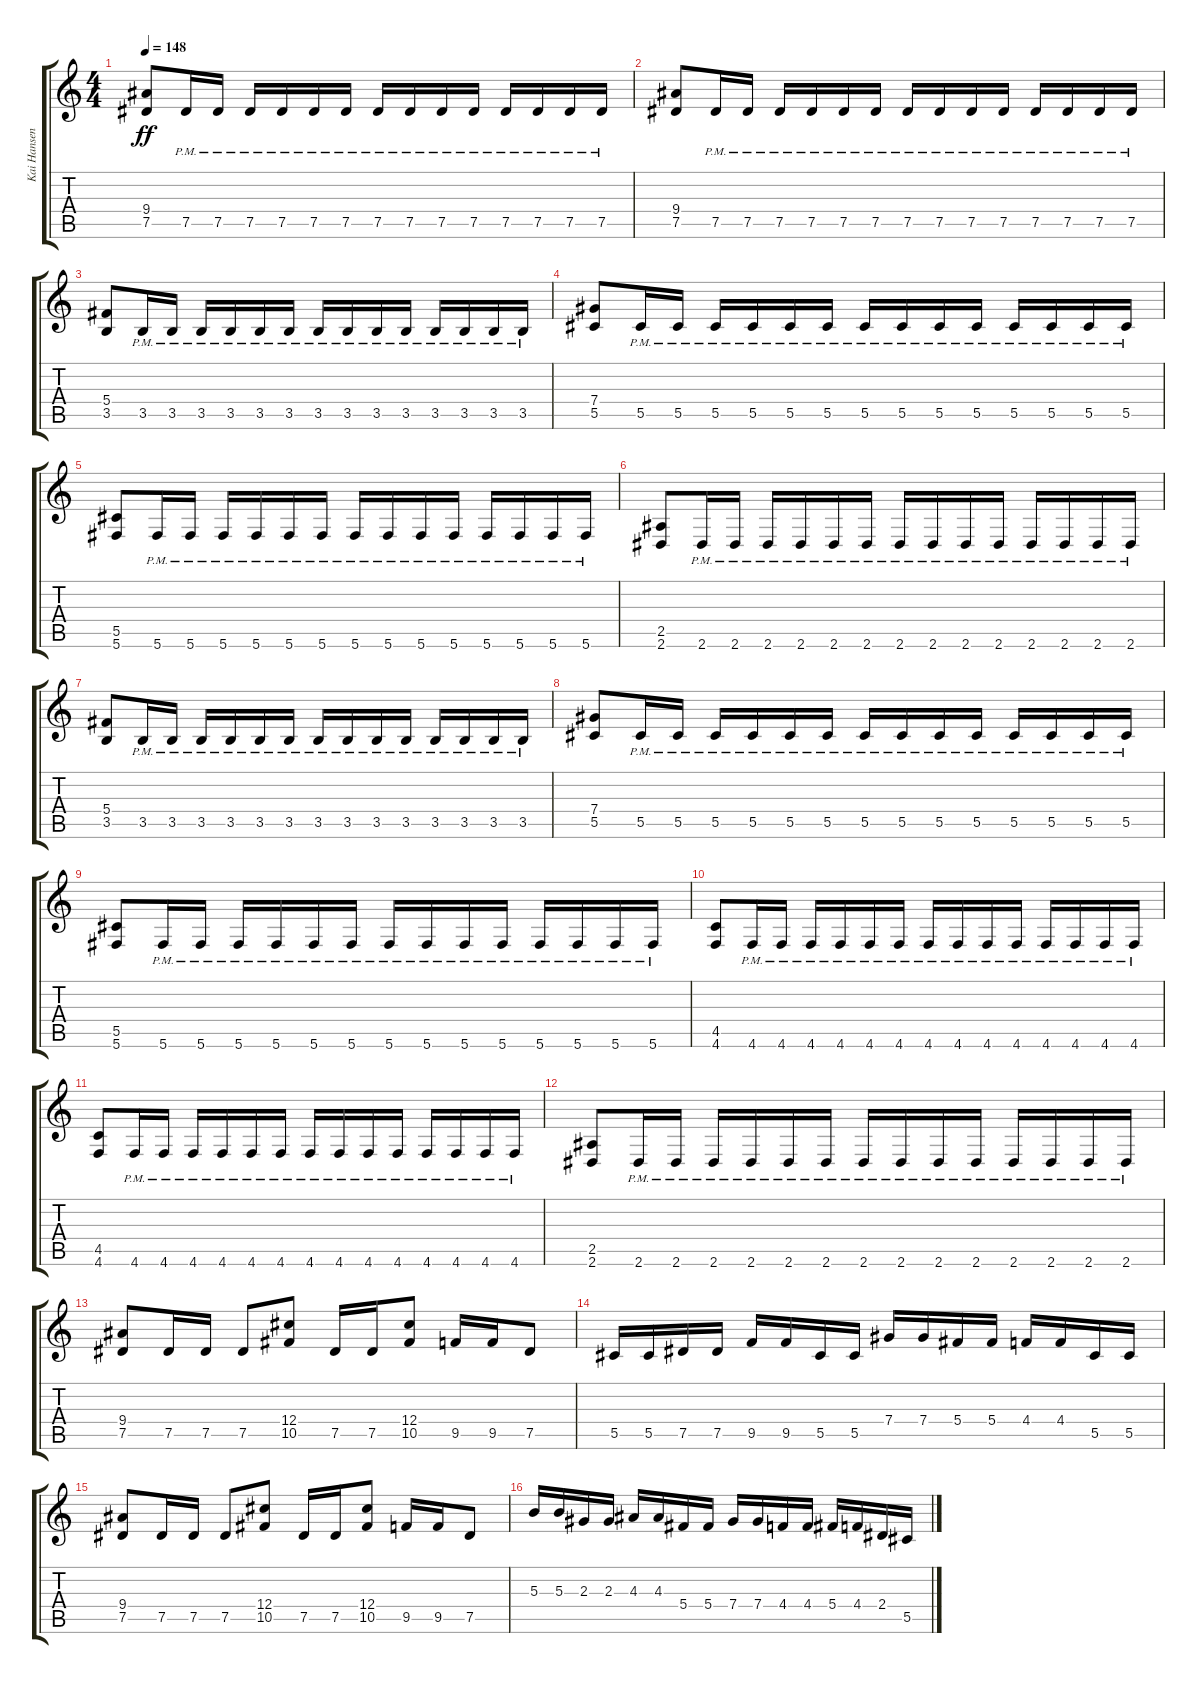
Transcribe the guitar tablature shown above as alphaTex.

\track ("Kai Hansen<Guitar>" "Kai Hansen") {instrument distortionguitar}
\staff {score tabs}
\tuning (Eb4 Bb3 Gb3 Db3 Ab2 Db2) {hide}
\ts (4 4)
\tempo 148
\clef g2
\ks c
(9.4 7.5).8{dy ff} 7.5{pm}.16 7.5{pm}.16 7.5{pm}.16 7.5{pm}.16 7.5{pm}.16 7.5{pm}.16 7.5{pm}.16 7.5{pm}.16 7.5{pm}.16 7.5{pm}.16 7.5{pm}.16 7.5{pm}.16 7.5{pm}.16 7.5{pm}.16 |
(9.4 7.5).8 7.5{pm}.16 7.5{pm}.16 7.5{pm}.16 7.5{pm}.16 7.5{pm}.16 7.5{pm}.16 7.5{pm}.16 7.5{pm}.16 7.5{pm}.16 7.5{pm}.16 7.5{pm}.16 7.5{pm}.16 7.5{pm}.16 7.5{pm}.16 |
(5.4 3.5).8 3.5{pm}.16 3.5{pm}.16 3.5{pm}.16 3.5{pm}.16 3.5{pm}.16 3.5{pm}.16 3.5{pm}.16 3.5{pm}.16 3.5{pm}.16 3.5{pm}.16 3.5{pm}.16 3.5{pm}.16 3.5{pm}.16 3.5{pm}.16 |
(7.4 5.5).8 5.5{pm}.16 5.5{pm}.16 5.5{pm}.16 5.5{pm}.16 5.5{pm}.16 5.5{pm}.16 5.5{pm}.16 5.5{pm}.16 5.5{pm}.16 5.5{pm}.16 5.5{pm}.16 5.5{pm}.16 5.5{pm}.16 5.5{pm}.16 |
(5.5 5.6).8 5.6{pm}.16 5.6{pm}.16 5.6{pm}.16 5.6{pm}.16 5.6{pm}.16 5.6{pm}.16 5.6{pm}.16 5.6{pm}.16 5.6{pm}.16 5.6{pm}.16 5.6{pm}.16 5.6{pm}.16 5.6{pm}.16 5.6{pm}.16 |
(2.5 2.6).8 2.6{pm}.16 2.6{pm}.16 2.6{pm}.16 2.6{pm}.16 2.6{pm}.16 2.6{pm}.16 2.6{pm}.16 2.6{pm}.16 2.6{pm}.16 2.6{pm}.16 2.6{pm}.16 2.6{pm}.16 2.6{pm}.16 2.6{pm}.16 |
(5.4 3.5).8 3.5{pm}.16 3.5{pm}.16 3.5{pm}.16 3.5{pm}.16 3.5{pm}.16 3.5{pm}.16 3.5{pm}.16 3.5{pm}.16 3.5{pm}.16 3.5{pm}.16 3.5{pm}.16 3.5{pm}.16 3.5{pm}.16 3.5{pm}.16 |
(7.4 5.5).8 5.5{pm}.16 5.5{pm}.16 5.5{pm}.16 5.5{pm}.16 5.5{pm}.16 5.5{pm}.16 5.5{pm}.16 5.5{pm}.16 5.5{pm}.16 5.5{pm}.16 5.5{pm}.16 5.5{pm}.16 5.5{pm}.16 5.5{pm}.16 |
(5.5 5.6).8 5.6{pm}.16 5.6{pm}.16 5.6{pm}.16 5.6{pm}.16 5.6{pm}.16 5.6{pm}.16 5.6{pm}.16 5.6{pm}.16 5.6{pm}.16 5.6{pm}.16 5.6{pm}.16 5.6{pm}.16 5.6{pm}.16 5.6{pm}.16 |
(4.5 4.6).8 4.6{pm}.16 4.6{pm}.16 4.6{pm}.16 4.6{pm}.16 4.6{pm}.16 4.6{pm}.16 4.6{pm}.16 4.6{pm}.16 4.6{pm}.16 4.6{pm}.16 4.6{pm}.16 4.6{pm}.16 4.6{pm}.16 4.6{pm}.16 |
(4.5 4.6).8 4.6{pm}.16 4.6{pm}.16 4.6{pm}.16 4.6{pm}.16 4.6{pm}.16 4.6{pm}.16 4.6{pm}.16 4.6{pm}.16 4.6{pm}.16 4.6{pm}.16 4.6{pm}.16 4.6{pm}.16 4.6{pm}.16 4.6{pm}.16 |
(2.5 2.6).8 2.6{pm}.16 2.6{pm}.16 2.6{pm}.16 2.6{pm}.16 2.6{pm}.16 2.6{pm}.16 2.6{pm}.16 2.6{pm}.16 2.6{pm}.16 2.6{pm}.16 2.6{pm}.16 2.6{pm}.16 2.6{pm}.16 2.6{pm}.16 |
(9.4 7.5).8 7.5.16 7.5.16 7.5.8 (12.4 10.5).8 7.5.16 7.5.16 (12.4 10.5).8 9.5.16 9.5.16 7.5.8 |
5.5.16 5.5.16 7.5.16 7.5.16 9.5.16 9.5.16 5.5.16 5.5.16 7.4.16 7.4.16 5.4.16 5.4.16 4.4.16 4.4.16 5.5.16 5.5.16 |
(9.4 7.5).8 7.5.16 7.5.16 7.5.8 (12.4 10.5).8 7.5.16 7.5.16 (12.4 10.5).8 9.5.16 9.5.16 7.5.8 |
5.3.16 5.3.16 2.3.16 2.3.16 4.3.16 4.3.16 5.4.16 5.4.16 7.4.16 7.4.16 4.4.16 4.4.16 5.4.16 4.4.16 2.4.16 5.5.16
